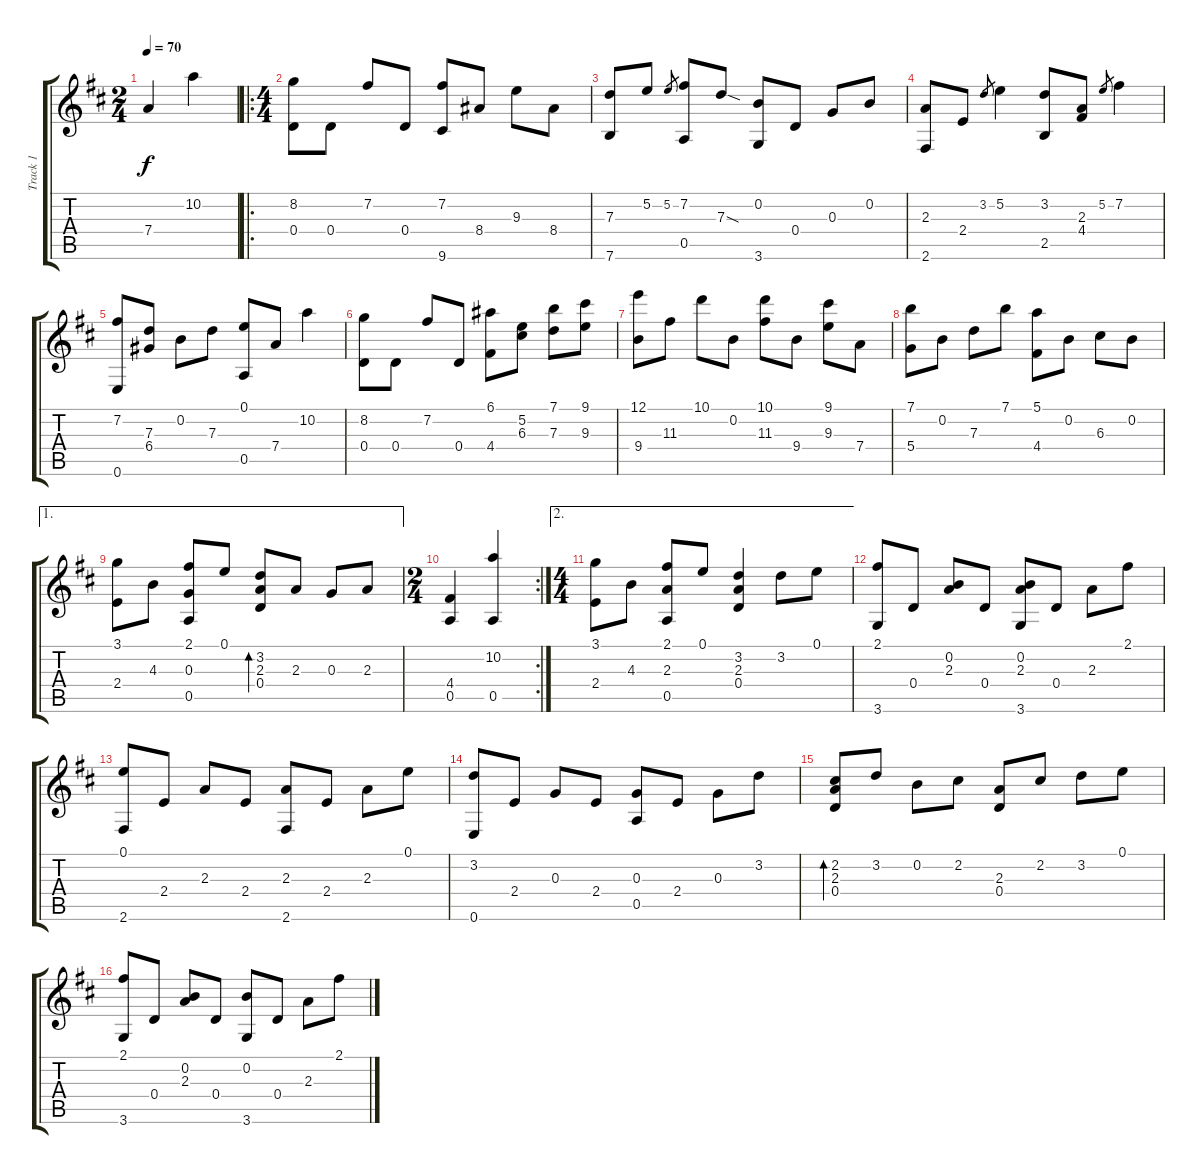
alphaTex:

\track ("Track 1" "Track 1") {instrument acousticguitarnylon}
\staff {score tabs}
\tuning (E4 B3 G3 D3 A2 E2) {hide}
\ts (2 4)
\tempo 70
\clef g2
\ks d
7.4.4{dy f instrument acousticguitarnylon} 10.2.4 |
\ro
\ts (4 4)
(8.2 0.4).8 0.4.8 7.2.8 0.4.8 (7.2 9.6).8 8.4.8 9.3.8 8.4.8 |
(7.3 7.6).8 5.2.8 5.2.8{gr} (7.2 0.5).8 7.3{sod}.8 (0.2 3.6).8 0.4.8 0.3.8 0.2.8 |
(2.3 2.6).8 2.4.8 3.2.8{gr} 5.2.4 (3.2 2.5).8 (2.3 4.4).8 5.2.8{gr} 7.2.4 |
(7.2 0.6).8 (7.3 6.4).8 0.2.8 7.3.8 (0.1 0.5).8 7.4.8 10.2.4 |
(8.2 0.4).8 0.4.8 7.2.8 0.4.8 (6.1 4.4).8 (5.2 6.3).8 (7.1 7.3).8 (9.1 9.3).8 |
(12.1 9.4).8 11.3.8 10.1.8 0.2.8 (10.1 11.3).8 9.4.8 (9.1 9.3).8 7.4.8 |
(7.1 5.4).8 0.2.8 7.3.8 7.1.8 (5.1 4.4).8 0.2.8 6.3.8 0.2.8 |
\ae 1
(3.1 2.4).8 4.3.8 (2.1 0.3 0.5).8 0.1.8 (3.2 2.3 0.4).8{bd 60} 2.3.8 0.3.8 2.3.8 |
\rc 2
\ts (2 4)
(4.4 0.5).4 (10.2 0.5).4 |
\ae 2
\ts (4 4)
(3.1 2.4).8 4.3.8 (2.1 2.3 0.5).8 0.1.8 (3.2 2.3 0.4).4 3.2.8 0.1.8 |
(2.1 3.6).8 0.4.8 (0.2 2.3).8 0.4.8 (0.2 2.3 3.6).8 0.4.8 2.3.8 2.1.8 |
(0.1 2.6).8 2.4.8 2.3.8 2.4.8 (2.3 2.6).8 2.4.8 2.3.8 0.1.8 |
(3.2 0.6).8 2.4.8 0.3.8 2.4.8 (0.3 0.5).8 2.4.8 0.3.8 3.2.8 |
(2.2 2.3 0.4).8{bd 60} 3.2.8 0.2.8 2.2.8 (2.3 0.4).8 2.2.8 3.2.8 0.1.8 |
(2.1 3.6).8 0.4.8 (0.2 2.3).8 0.4.8 (0.2 3.6).8 0.4.8 2.3.8 2.1.8
